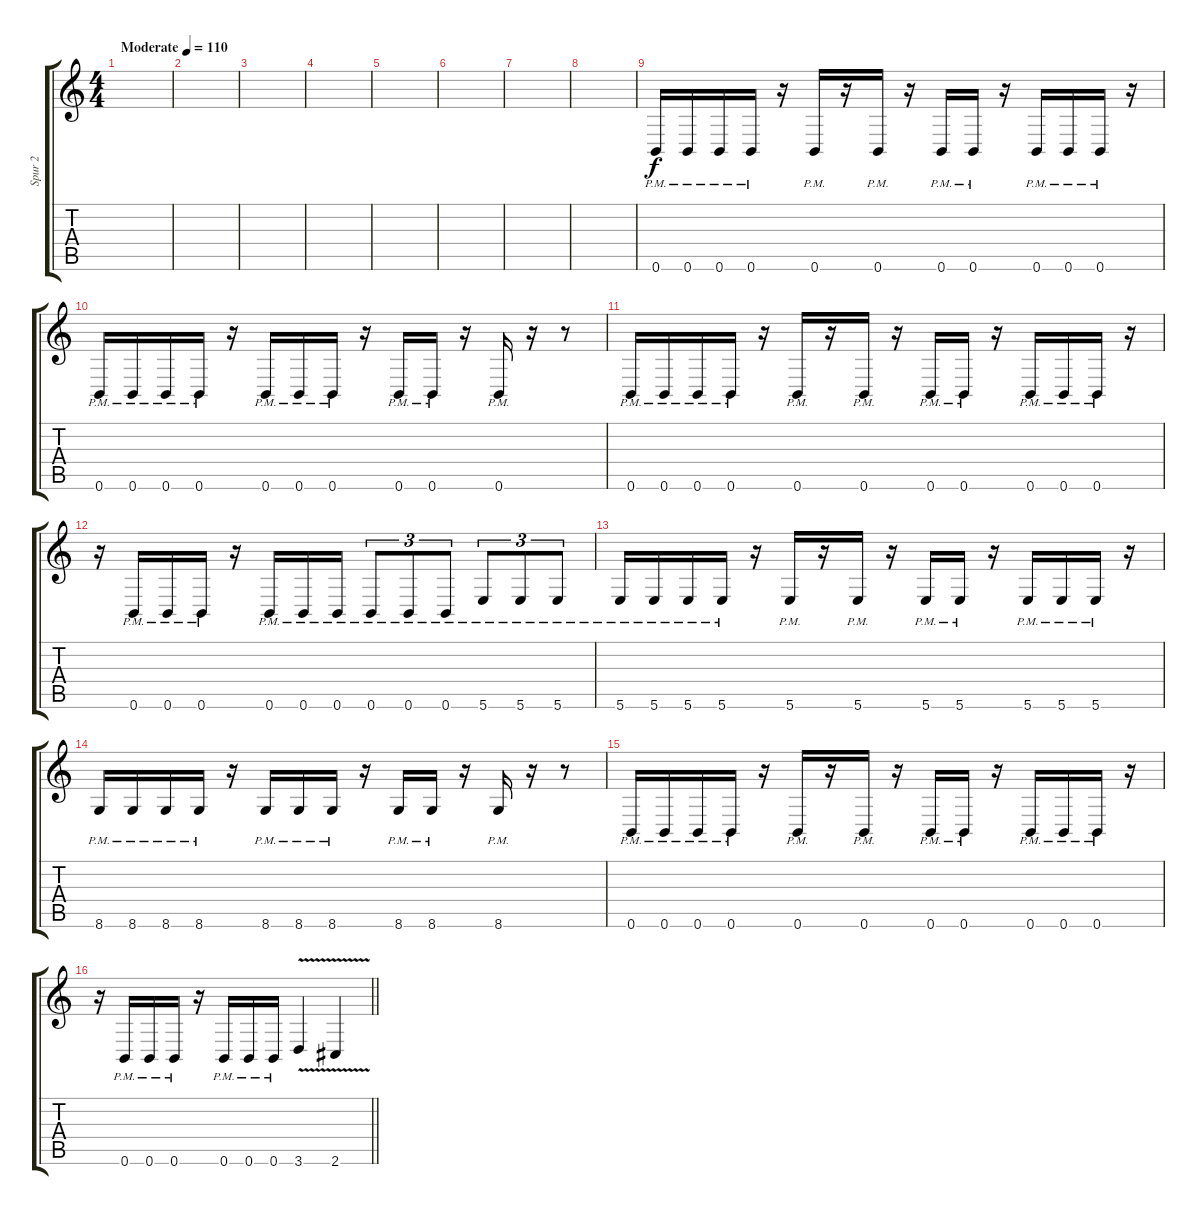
\track ("Spur 2" "Spur 2") {instrument distortionguitar}
\staff {score tabs}
\tuning (Db4 Ab3 E3 B2 Gb2 B1) {hide}
\ts (4 4)
\tempo (110 "Moderate")
\clef g2
\ks c
|
|
|
|
|
|
|
|
0.6{pm}.16 0.6{pm}.16 0.6{pm}.16 0.6{pm}.16 r.16 0.6{pm}.16 r.16 0.6{pm}.16 r.16 0.6{pm}.16 0.6{pm}.16 r.16 0.6{pm}.16 0.6{pm}.16 0.6{pm}.16 r.16 |
0.6{pm}.16 0.6{pm}.16 0.6{pm}.16 0.6{pm}.16 r.16 0.6{pm}.16 0.6{pm}.16 0.6{pm}.16 r.16 0.6{pm}.16 0.6{pm}.16 r.16 0.6{pm}.16 r.16 r.8 |
0.6{pm}.16 0.6{pm}.16 0.6{pm}.16 0.6{pm}.16 r.16 0.6{pm}.16 r.16 0.6{pm}.16 r.16 0.6{pm}.16 0.6{pm}.16 r.16 0.6{pm}.16 0.6{pm}.16 0.6{pm}.16 r.16 |
r.16 0.6{pm}.16 0.6{pm}.16 0.6{pm}.16 r.16 0.6{pm}.16 0.6{pm}.16 0.6{pm}.16 0.6{pm}.8{tu (3 2)} 0.6{pm}.8{tu (3 2)} 0.6{pm}.8{tu (3 2)} 5.6{pm}.8{tu (3 2)} 5.6{pm}.8{tu (3 2)} 5.6{pm}.8{tu (3 2)} |
5.6{pm}.16 5.6{pm}.16 5.6{pm}.16 5.6{pm}.16 r.16 5.6{pm}.16 r.16 5.6{pm}.16 r.16 5.6{pm}.16 5.6{pm}.16 r.16 5.6{pm}.16 5.6{pm}.16 5.6{pm}.16 r.16 |
8.6{pm}.16 8.6{pm}.16 8.6{pm}.16 8.6{pm}.16 r.16 8.6{pm}.16 8.6{pm}.16 8.6{pm}.16 r.16 8.6{pm}.16 8.6{pm}.16 r.16 8.6{pm}.16 r.16 r.8 |
0.6{pm}.16 0.6{pm}.16 0.6{pm}.16 0.6{pm}.16 r.16 0.6{pm}.16 r.16 0.6{pm}.16 r.16 0.6{pm}.16 0.6{pm}.16 r.16 0.6{pm}.16 0.6{pm}.16 0.6{pm}.16 r.16 |
\barLineRight lightlight
r.16 0.6{pm}.16 0.6{pm}.16 0.6{pm}.16 r.16 0.6{pm}.16 0.6{pm}.16 0.6{pm}.16 3.6{v}.4 2.6{v}.4
